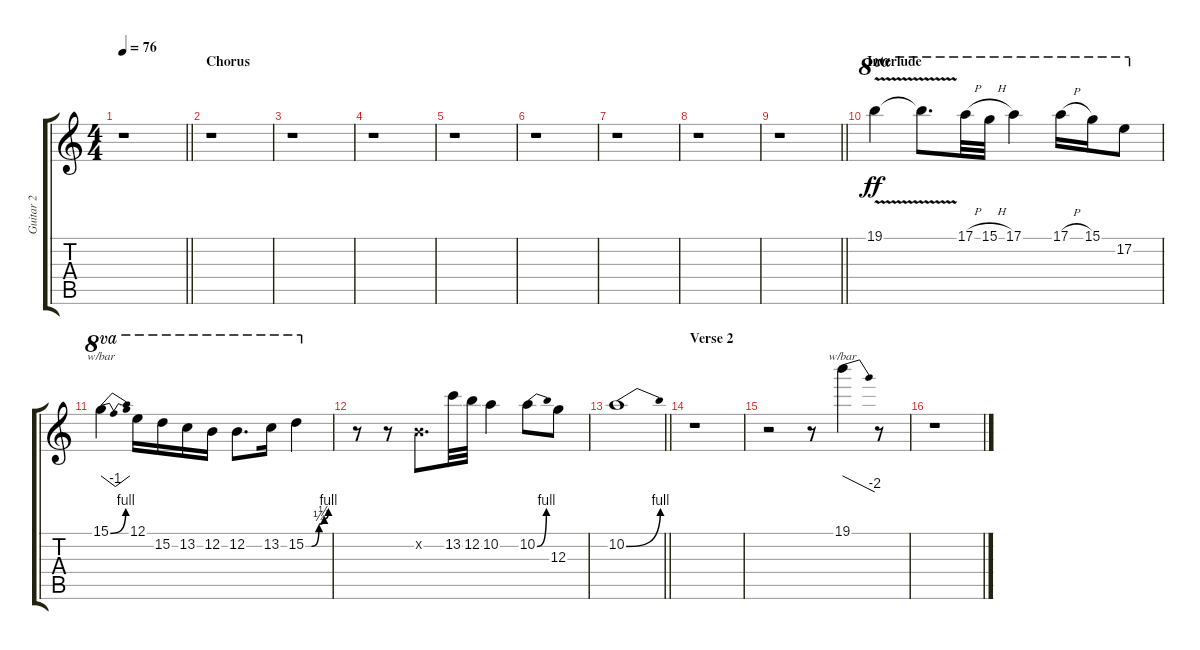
\track ("Guitar 2" "Guitar 2") {instrument distortionguitar}
\staff {score tabs}
\tuning (E4 B3 G3 D3 A2 E2) {hide}
\ts (4 4)
\tempo 76
\clef g2
\barLineRight lightlight
\ks c
r.1{dy ff} |
\section ("" "Chorus")
r.1 |
r.1 |
r.1 |
r.1 |
r.1 |
r.1 |
r.1 |
\barLineRight lightlight
r.1 |
\section ("" "Interlude")
19.1{v}.4{ot 8va} 19.1{t}.8{d ot 8va} 17.1{h}.32{ot 8va} 15.1{h}.32{ot 8va} 17.1.4{ot 8va} 17.1{h}.16{ot 8va} 15.1.16{ot 8va} 17.2.8{ot 8va} |
15.1{be (bend 0 0 60 4)}.4{tbe (dip default 0 0 30 -4 60 0) ot 8va} 12.1.16{ot 8va} 15.2.16{ot 8va} 13.2.16{ot 8va} 12.2.16{ot 8va} 12.2.8{d ot 8va} 13.2.16{ot 8va} 15.2{be (custom 0 0 15 0 35 1 49 2 60 4)}.4{ot 8va} |
r.8 r.8 0.2{x}.8{d} 13.2.32 12.2.32 10.2.4 10.2{be (bend 0 0 60 4)}.8 12.3.8 |
\barLineRight lightlight
10.2{be (bend 0 0 60 4)}.1 |
\section ("" "Verse 2")
r.1 |
r.2 r.8 19.1.4{tbe (dive default 0 0 60 -8)} r.8 |
r.1
